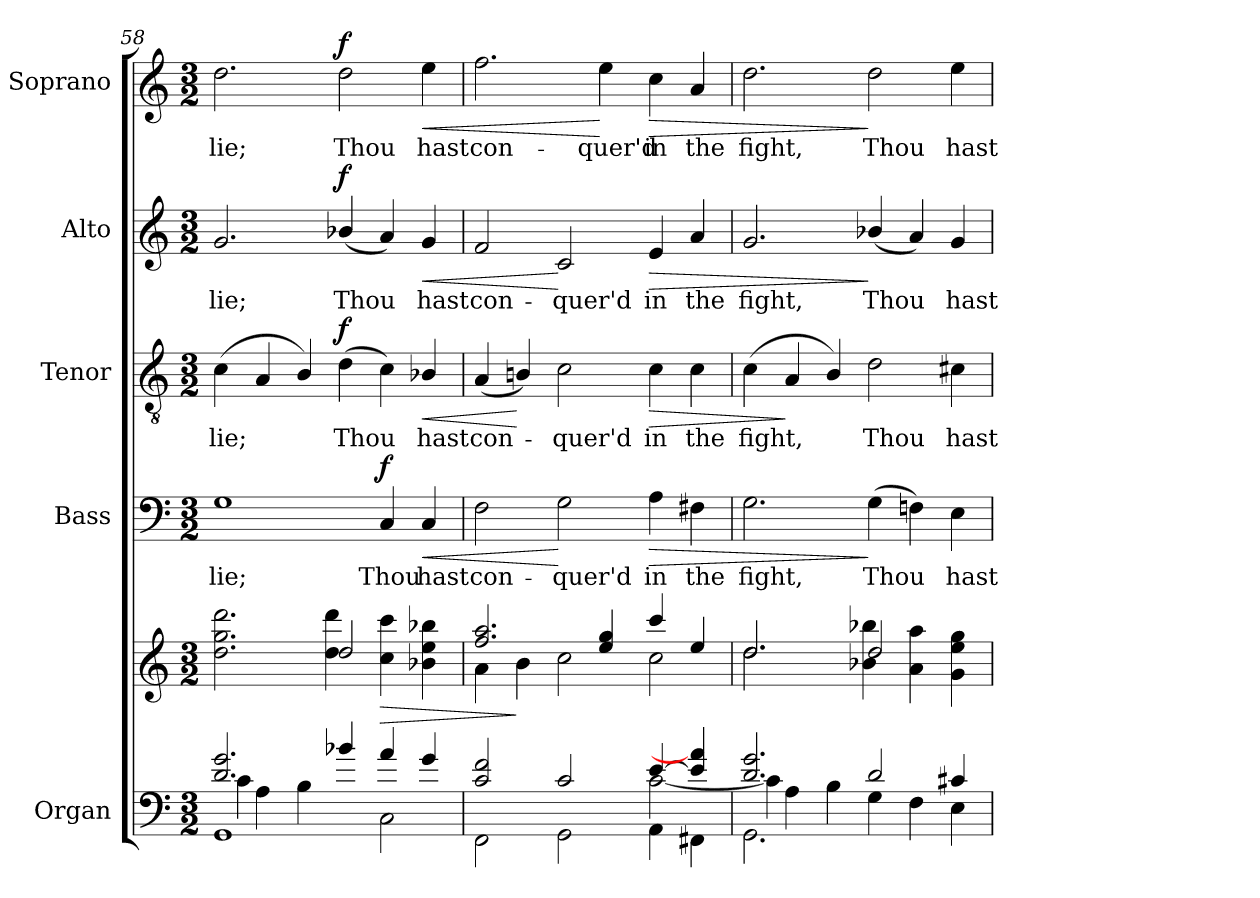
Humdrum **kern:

**kern	**kern	**dynam	**kern	**text	**dynam	**kern	**text	**dynam	**kern	**text	**dynam	**kern	**text	**dynam
*part5	*part5	*part5	*part4	*part4	*part4	*part3	*part3	*part3	*part2	*part2	*part2	*part1	*part1	*part1
*staff6	*staff5	*staff5/6	*staff4	*staff4	*staff4	*staff3	*staff3	*staff3	*staff2	*staff2	*staff2	*staff1	*staff1	*staff1
*I"Organ	*	*	*I"Bass	*	*	*I"Tenor	*	*	*I"Alto	*	*	*I"Soprano	*	*
*	*	*	*I'B.	*	*	*I'T	*	*	*I'A.	*	*	*I'S.	*	*
!!LO:LB:g=z
*clefF4	*clefG2	*	*clefF4	*	*	*clefGv2	*	*	*clefG2	*	*	*clefG2	*	*
*k[]	*k[]	*	*k[]	*	*	*k[]	*	*	*k[]	*	*	*k[]	*	*
*C:	*C:	*	*C:	*	*	*C:	*	*	*C:	*	*	*C:	*	*
*M3/2	*M3/2	*	*M3/2	*	*	*M3/2	*	*	*M3/2	*	*	*M3/2	*	*
=58	=58	=58	=58	=58	=58	=58	=58	=58	=58	=58	=58	=58	=58	=58
*^	*	*	*	*	*	*	*	*	*	*	*	*	*	*
*	*^	*	*	*	*	*	*	*	*	*	*	*	*	*	*
!	!	!LO:N:vis=1	!	!	!	!LO:LY:b	!	!	!LO:LY:b	!	!	!LO:LY:b	!	!	!LO:LY:b	!
*	*	*^	*^	*	*	*	*	*	*	*	*	*	*	*	*	*
2.d/ 2.g/	4c\	1.ryy	1GG\	2.ryy	2.dd\ 2.gg\ 2.ddd\	.	1G	lie;	.	(<4c	lie;	.	2.g	lie;	.	2.dd	lie;	.
.	4A\	.	.	.	.	.	.	.	.	4A	.	.	.	.	.	.	.	.
.	4B\	.	.	.	.	.	.	.	.	4B/)	.	.	.	.	.	.	.	.
!	!	!	!	!	!	!	!	!	!	!	!LO:LY:b	!LO:DY:b	!	!LO:LY:b	!LO:DY:b	!	!LO:LY:b	!LO:DY:b
2.ryy	4b-X/	.	.	2dd/	4dd\ 4ddd\	.	.	.	.	(>4d	Thou	f	(<4b-X/	Thou	f	2dd	Thou	f
!	!	!	!	!	!	!LO:HP:b	!	!LO:LY:b	!LO:DY:b	!	!	!	!	!	!	!	!	!
.	4a/	.	2C\	.	4cc\ 4ccc\	>	4C	Thou	f	4c)	.	.	4a)	.	.	.	.	.
!	!	!	!	!	!	!	!	!LO:LY:b	!LO:HP:b	!	!LO:LY:b	!LO:HP:b	!	!LO:LY:b	!LO:HP:b	!	!LO:LY:b	!LO:HP:b
.	4g/	.	.	4ryy	4b-X\ 4ee\ 4bb-X\	.	4C	hast	<	4B-X/	hast	<	4g	hast	<	4ee	hast	<
*	*	*v	*v	*	*	*	*	*	*	*	*	*	*	*	*	*	*	*
=59	=59	=59	=59	=59	=59	=59	=59	=59	=59	=59	=59	=59	=59	=59	=59	=59	=59
!	!	!	!	!	!	!	!LO:LY:b	!	!	!LO:LY:b	!	!	!LO:LY:b	!	!	!LO:LY:b	!
2c/ 2f/	2ryy	2FF\	2.ff/ 2.aa/	4a\	.	2F	con-	.	(<4A	con-	.	2f	con-	.	2.ff	con-	.
.	.	.	.	4b\	]	.	.	.	4Bn/)	.	[	.	.	.	.	.	.
!	!	!	!	!	!	!	!LO:LY:b	!	!	!LO:LY:b	!	!	!LO:LY:b	!	!	!	!
2c/	2ryy	2GG\	.	2cc\	.	2G	-quer'd	[	2c	quer'd	.	2c	-quer'd	[	.	.	.
!	!	!	!	!	!	!	!	!	!	!	!	!	!	!	!	!LO:LY:b	!
.	.	.	4ee/ 4gg/	.	.	.	.	.	.	.	.	.	.	.	4ee	-quer'd	[
!	!	!	!	!	!	!	!LO:LY:b	!LO:HP:b	!	!LO:LY:b	!LO:HP:b	!	!LO:LY:b	!LO:HP:b	!	!LO:LY:b	!LO:HP:b
[4e/	[2c\	4AA\	4ccc/	2cc\	.	4A	in	>	4c	in	>	4e	in	>	4cc	in	>
!	!	!	!	!	!	!	!LO:LY:b	!	!	!LO:LY:b	!	!	!LO:LY:b	!	!	!LO:LY:b	!
4e/] 4a/]	.	4FF#X\	4ee/	.	.	4F#X	the	.	4c	the	.	4a	the	.	4a	the	.
=60	=60	=60	=60	=60	=60	=60	=60	=60	=60	=60	=60	=60	=60	=60	=60	=60	=60
!	!	!	!	!	!	!	!LO:LY:b	!	!	!LO:LY:b	!	!	!LO:LY:b	!	!	!LO:LY:b	!
2.d/ 2.g/	4c\]	2.GG\	2.dd/	2.dd\	.	2.G	fight,	.	(<4c	fight,	.	2.g	fight,	.	2.dd	fight,	.
.	4A\	.	.	.	.	.	.	.	4A	.	]	.	.	.	.	.	.
.	4B\	.	.	.	.	.	.	.	4B/)	.	.	.	.	.	.	.	.
!	!	!	!	!	!	!	!LO:LY:b	!	!	!LO:LY:b	!	!	!LO:LY:b	!	!	!LO:LY:b	!
2d/	4ryy	4G\	2dd/	4b-X\ 4bb-X\	.	(>4G	Thou	]	2d	Thou	.	(<4b-X/	Thou	]	2dd	Thou	]
.	2ryy	4F\	.	4a\ 4aa\	.	4Fn)	.	.	.	.	.	4a)	.	.	.	.	.
!	!	!	!	!	!	!	!LO:LY:b	!	!	!LO:LY:b	!	!	!LO:LY:b	!	!	!LO:LY:b	!
4c#X/	.	4E\	4ryy	4g\ 4ee\ 4gg\	.	4E	hast	.	4c#X	hast	.	4g	hast	.	4ee	hast	.
*v	*v	*v	*	*	*	*	*	*	*	*	*	*	*	*	*	*	*
*	*v	*v	*	*	*	*	*	*	*	*	*	*	*	*	*
=	=	=	=	=	=	=	=	=	=	=	=	=	=	=
*-	*-	*-	*-	*-	*-	*-	*-	*-	*-	*-	*-	*-	*-	*-
